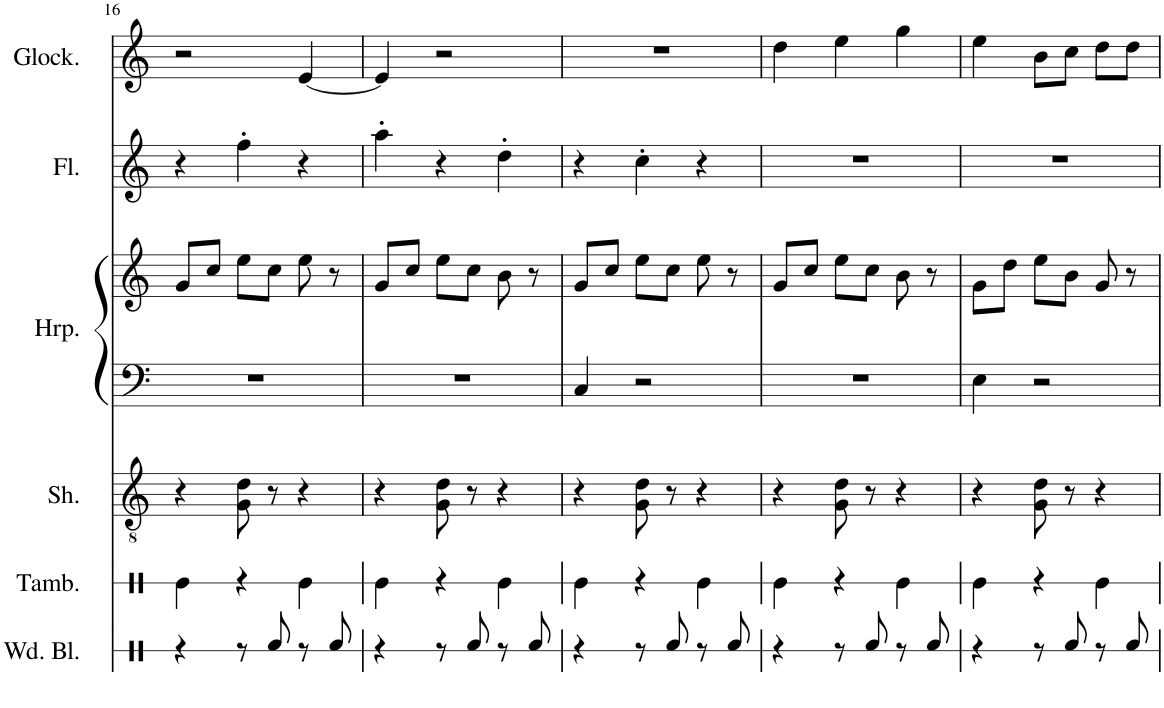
**kern	**kern	**kern	**kern	**kern	**kern	**kern
*part6	*part5	*part4	*part3	*part3	*part2	*part1
*staff7	*staff6	*staff5	*staff4	*staff3	*staff2	*staff1
*I"Wood Blocks	*I"Tambourine	*I"Shamisen	*I"Harp	*	*I"Flute	*I"Glockenspiel
*I'Wd. Bl.	*I'Tamb.	*I'Sh.	*I'Hrp.	*	*I'Fl.	*I'Glock.
!!LO:PB:g=z
*clefX	*clefX	*clefGv2	*clefF4	*clefG2	*clefG2	*clefG2
*	*	*	*	*	*	*Trd-14c-24
*k[]	*k[]	*k[]	*k[]	*k[]	*k[]	*k[]
*M3/4	*M3/4	*M3/4	*M3/4	*M3/4	*M3/4	*M3/4
=16	=16	=16	=16	=16	=16	=16
4r	4Re\	4r	2.r	8g/L	4r	2r
.	.	.	.	8cc/J	.	.
8r	4r	8G\ 8d\	.	8ee\L	4ff'\	.
8Rf/	.	8r	.	8cc\J	.	.
8r	4Re\	4r	.	8ee\	4r	[4e/
8Rf/	.	.	.	8r	.	.
=17	=17	=17	=17	=17	=17	=17
4r	4Re\	4r	2.r	8g/L	4aa'\	4e/]
.	.	.	.	8cc/J	.	.
8r	4r	8G\ 8d\	.	8ee\L	4r	2r
8Rf/	.	8r	.	8cc\J	.	.
8r	4Re\	4r	.	8b\	4dd'\	.
8Rf/	.	.	.	8r	.	.
=18	=18	=18	=18	=18	=18	=18
4r	4Re\	4r	4C/	8g/L	4r	2.r
.	.	.	.	8cc/J	.	.
8r	4r	8G\ 8d\	2r	8ee\L	4cc'\	.
8Rf/	.	8r	.	8cc\J	.	.
8r	4Re\	4r	.	8ee\	4r	.
8Rf/	.	.	.	8r	.	.
=19	=19	=19	=19	=19	=19	=19
4r	4Re\	4r	2.r	8g/L	2.r	4dd\
.	.	.	.	8cc/J	.	.
8r	4r	8G\ 8d\	.	8ee\L	.	4ee\
8Rf/	.	8r	.	8cc\J	.	.
8r	4Re\	4r	.	8b\	.	4gg\
8Rf/	.	.	.	8r	.	.
=20	=20	=20	=20	=20	=20	=20
4r	4Re\	4r	4E\	8g\L	2.r	4ee\
.	.	.	.	8dd\J	.	.
8r	4r	8G\ 8d\	2r	8ee\L	.	8b\L
8Rf/	.	8r	.	8b\J	.	8cc\J
8r	4Re\	4r	.	8g/	.	8dd\L
8Rf/	.	.	.	8r	.	8dd\J
=	=	=	=	=	=	=
*-	*-	*-	*-	*-	*-	*-
